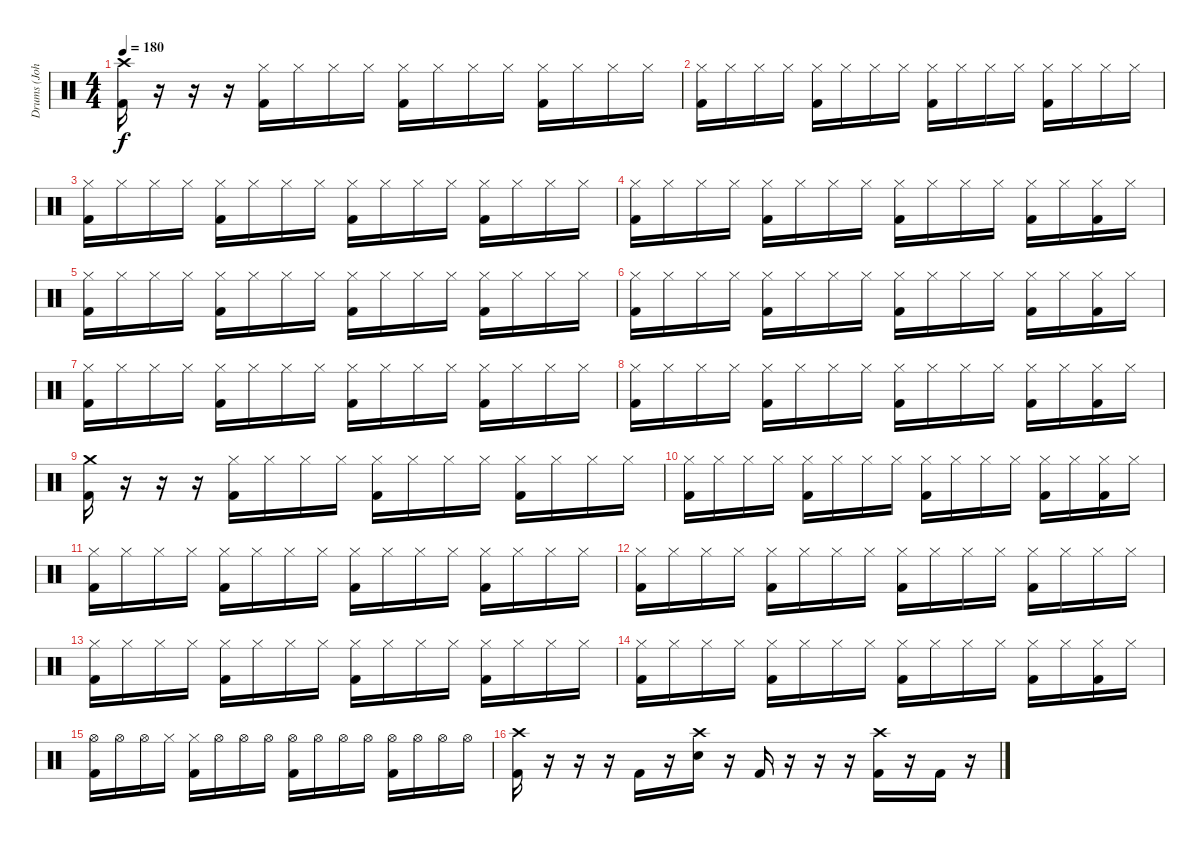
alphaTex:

\track ("Drums (John)" "Drums (Joh") {instrument percussion}
\staff {score}
\articulation defaults
\ts (4 4)
\tempo 180
\clef neutral
\ks c
("Crash high (hit)" "Kick (hit) 2").16{dy f} r.16 r.16 r.16 ("Hi-Hat (closed)" "Kick (hit) 2").16 "Hi-Hat (closed)".16 "Hi-Hat (closed)".16 "Hi-Hat (closed)".16 ("Hi-Hat (closed)" "Kick (hit) 2").16 "Hi-Hat (closed)".16 "Hi-Hat (closed)".16 "Hi-Hat (closed)".16 ("Hi-Hat (closed)" "Kick (hit) 2").16 "Hi-Hat (closed)".16 "Hi-Hat (closed)".16 "Hi-Hat (closed)".16 |
("Hi-Hat (closed)" "Kick (hit) 2").16 "Hi-Hat (closed)".16 "Hi-Hat (closed)".16 "Hi-Hat (closed)".16 ("Hi-Hat (closed)" "Kick (hit) 2").16 "Hi-Hat (closed)".16 "Hi-Hat (closed)".16 "Hi-Hat (closed)".16 ("Hi-Hat (closed)" "Kick (hit) 2").16 "Hi-Hat (closed)".16 "Hi-Hat (closed)".16 "Hi-Hat (closed)".16 ("Hi-Hat (closed)" "Kick (hit) 2").16 "Hi-Hat (closed)".16 "Hi-Hat (closed)".16 "Hi-Hat (closed)".16 |
("Hi-Hat (closed)" "Kick (hit) 2").16 "Hi-Hat (closed)".16 "Hi-Hat (closed)".16 "Hi-Hat (closed)".16 ("Hi-Hat (closed)" "Kick (hit) 2").16 "Hi-Hat (closed)".16 "Hi-Hat (closed)".16 "Hi-Hat (closed)".16 ("Hi-Hat (closed)" "Kick (hit) 2").16 "Hi-Hat (closed)".16 "Hi-Hat (closed)".16 "Hi-Hat (closed)".16 ("Hi-Hat (closed)" "Kick (hit) 2").16 "Hi-Hat (closed)".16 "Hi-Hat (closed)".16 "Hi-Hat (closed)".16 |
("Hi-Hat (closed)" "Kick (hit) 2").16 "Hi-Hat (closed)".16 "Hi-Hat (closed)".16 "Hi-Hat (closed)".16 ("Hi-Hat (closed)" "Kick (hit) 2").16 "Hi-Hat (closed)".16 "Hi-Hat (closed)".16 "Hi-Hat (closed)".16 ("Hi-Hat (closed)" "Kick (hit) 2").16 "Hi-Hat (closed)".16 "Hi-Hat (closed)".16 "Hi-Hat (closed)".16 ("Hi-Hat (closed)" "Kick (hit) 2").16 "Hi-Hat (closed)".16 ("Hi-Hat (closed)" "Kick (hit) 2").16 "Hi-Hat (closed)".16 |
("Hi-Hat (closed)" "Kick (hit) 2").16 "Hi-Hat (closed)".16 "Hi-Hat (closed)".16 "Hi-Hat (closed)".16 ("Hi-Hat (closed)" "Kick (hit) 2").16 "Hi-Hat (closed)".16 "Hi-Hat (closed)".16 "Hi-Hat (closed)".16 ("Hi-Hat (closed)" "Kick (hit) 2").16 "Hi-Hat (closed)".16 "Hi-Hat (closed)".16 "Hi-Hat (closed)".16 ("Hi-Hat (closed)" "Kick (hit) 2").16 "Hi-Hat (closed)".16 "Hi-Hat (closed)".16 "Hi-Hat (closed)".16 |
("Hi-Hat (closed)" "Kick (hit) 2").16 "Hi-Hat (closed)".16 "Hi-Hat (closed)".16 "Hi-Hat (closed)".16 ("Hi-Hat (closed)" "Kick (hit) 2").16 "Hi-Hat (closed)".16 "Hi-Hat (closed)".16 "Hi-Hat (closed)".16 ("Hi-Hat (closed)" "Kick (hit) 2").16 "Hi-Hat (closed)".16 "Hi-Hat (closed)".16 "Hi-Hat (closed)".16 ("Hi-Hat (closed)" "Kick (hit) 2").16 "Hi-Hat (closed)".16 ("Hi-Hat (closed)" "Kick (hit) 2").16 "Hi-Hat (closed)".16 |
("Hi-Hat (closed)" "Kick (hit) 2").16 "Hi-Hat (closed)".16 "Hi-Hat (closed)".16 "Hi-Hat (closed)".16 ("Hi-Hat (closed)" "Kick (hit) 2").16 "Hi-Hat (closed)".16 "Hi-Hat (closed)".16 "Hi-Hat (closed)".16 ("Hi-Hat (closed)" "Kick (hit) 2").16 "Hi-Hat (closed)".16 "Hi-Hat (closed)".16 "Hi-Hat (closed)".16 ("Hi-Hat (closed)" "Kick (hit) 2").16 "Hi-Hat (closed)".16 "Hi-Hat (closed)".16 "Hi-Hat (closed)".16 |
("Hi-Hat (closed)" "Kick (hit) 2").16 "Hi-Hat (closed)".16 "Hi-Hat (closed)".16 "Hi-Hat (closed)".16 ("Hi-Hat (closed)" "Kick (hit) 2").16 "Hi-Hat (closed)".16 "Hi-Hat (closed)".16 "Hi-Hat (closed)".16 ("Hi-Hat (closed)" "Kick (hit) 2").16 "Hi-Hat (closed)".16 "Hi-Hat (closed)".16 "Hi-Hat (closed)".16 ("Hi-Hat (closed)" "Kick (hit) 2").16 "Hi-Hat (closed)".16 ("Hi-Hat (closed)" "Kick (hit) 2").16 "Hi-Hat (closed)".16 |
("Crash medium (hit)" "Kick (hit) 2").16 r.16 r.16 r.16 ("Hi-Hat (closed)" "Kick (hit) 2").16 "Hi-Hat (closed)".16 "Hi-Hat (closed)".16 "Hi-Hat (closed)".16 ("Hi-Hat (closed)" "Kick (hit) 2").16 "Hi-Hat (closed)".16 "Hi-Hat (closed)".16 "Hi-Hat (closed)".16 ("Hi-Hat (closed)" "Kick (hit) 2").16 "Hi-Hat (closed)".16 "Hi-Hat (closed)".16 "Hi-Hat (closed)".16 |
("Hi-Hat (closed)" "Kick (hit) 2").16 "Hi-Hat (closed)".16 "Hi-Hat (closed)".16 "Hi-Hat (closed)".16 ("Hi-Hat (closed)" "Kick (hit) 2").16 "Hi-Hat (closed)".16 "Hi-Hat (closed)".16 "Hi-Hat (closed)".16 ("Hi-Hat (closed)" "Kick (hit) 2").16 "Hi-Hat (closed)".16 "Hi-Hat (closed)".16 "Hi-Hat (closed)".16 ("Hi-Hat (closed)" "Kick (hit) 2").16 "Hi-Hat (closed)".16 ("Hi-Hat (closed)" "Kick (hit) 2").16 "Hi-Hat (closed)".16 |
("Hi-Hat (closed)" "Kick (hit) 2").16 "Hi-Hat (closed)".16 "Hi-Hat (closed)".16 "Hi-Hat (closed)".16 ("Hi-Hat (closed)" "Kick (hit) 2").16 "Hi-Hat (closed)".16 "Hi-Hat (closed)".16 "Hi-Hat (closed)".16 ("Hi-Hat (closed)" "Kick (hit) 2").16 "Hi-Hat (closed)".16 "Hi-Hat (closed)".16 "Hi-Hat (closed)".16 ("Hi-Hat (closed)" "Kick (hit) 2").16 "Hi-Hat (closed)".16 "Hi-Hat (closed)".16 "Hi-Hat (closed)".16 |
("Hi-Hat (closed)" "Kick (hit) 2").16 "Hi-Hat (closed)".16 "Hi-Hat (closed)".16 "Hi-Hat (closed)".16 ("Hi-Hat (closed)" "Kick (hit) 2").16 "Hi-Hat (closed)".16 "Hi-Hat (closed)".16 "Hi-Hat (closed)".16 ("Hi-Hat (closed)" "Kick (hit) 2").16 "Hi-Hat (closed)".16 "Hi-Hat (closed)".16 "Hi-Hat (closed)".16 ("Hi-Hat (closed)" "Kick (hit) 2").16 "Hi-Hat (closed)".16 "Hi-Hat (closed)".16 "Hi-Hat (closed)".16 |
("Hi-Hat (closed)" "Kick (hit) 2").16 "Hi-Hat (closed)".16 "Hi-Hat (closed)".16 "Hi-Hat (closed)".16 ("Hi-Hat (closed)" "Kick (hit) 2").16 "Hi-Hat (closed)".16 "Hi-Hat (closed)".16 "Hi-Hat (closed)".16 ("Hi-Hat (closed)" "Kick (hit) 2").16 "Hi-Hat (closed)".16 "Hi-Hat (closed)".16 "Hi-Hat (closed)".16 ("Hi-Hat (closed)" "Kick (hit) 2").16 "Hi-Hat (closed)".16 "Hi-Hat (closed)".16 "Hi-Hat (closed)".16 |
("Hi-Hat (closed)" "Kick (hit) 2").16 "Hi-Hat (closed)".16 "Hi-Hat (closed)".16 "Hi-Hat (closed)".16 ("Hi-Hat (closed)" "Kick (hit) 2").16 "Hi-Hat (closed)".16 "Hi-Hat (closed)".16 "Hi-Hat (closed)".16 ("Hi-Hat (closed)" "Kick (hit) 2").16 "Hi-Hat (closed)".16 "Hi-Hat (closed)".16 "Hi-Hat (closed)".16 ("Hi-Hat (closed)" "Kick (hit) 2").16 "Hi-Hat (closed)".16 ("Hi-Hat (closed)" "Kick (hit) 2").16 "Hi-Hat (closed)".16 |
("Hi-Hat (open)" "Kick (hit) 2").16 "Hi-Hat (open)".16 "Hi-Hat (open)".16 "Hi-Hat (closed)".16 ("Hi-Hat (closed)" "Kick (hit) 2").16 "Hi-Hat (open)".16 "Hi-Hat (open)".16 "Hi-Hat (open)".16 ("Hi-Hat (open)" "Kick (hit) 2").16 "Hi-Hat (open)".16 "Hi-Hat (open)".16 "Hi-Hat (open)".16 ("Hi-Hat (open)" "Kick (hit) 2").16 "Hi-Hat (open)".16 "Hi-Hat (open)".16 "Hi-Hat (open)".16 |
("Crash high (hit)" "Kick (hit) 2").16 r.16 r.16 r.16 "Kick (hit) 2".16 r.16 ("Crash high (hit)" "Electric Snare (hit)").16 r.16 "Kick (hit) 2".16 r.16 r.16 r.16 ("Crash high (hit)" "Kick (hit) 2").16 r.16 "Kick (hit) 2".16 r.16
